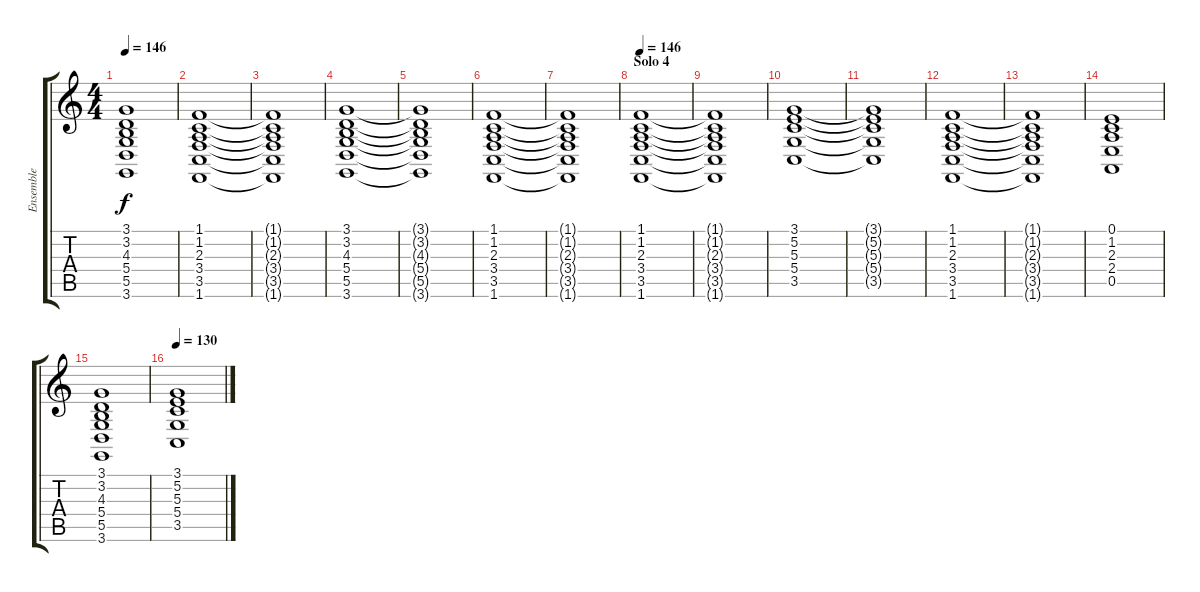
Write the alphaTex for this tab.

\track ("Ensemble" "Ensemble") {instrument stringensemble1}
\staff {score tabs}
\tuning (E4 B3 G3 D3 A2 E2) {hide}
\ts (4 4)
\tempo 146
\clef g2
\ks c
(3.1{t} 3.2{t} 4.3{t} 5.4{t} 5.5{t} 3.6{t}).1{dy f} |
(1.1 1.2 2.3 3.4 3.5 1.6).1 |
(1.1{t} 1.2{t} 2.3{t} 3.4{t} 3.5{t} 1.6{t}).1 |
(3.1 3.2 4.3 5.4 5.5 3.6).1 |
(3.1{t} 3.2{t} 4.3{t} 5.4{t} 5.5{t} 3.6{t}).1 |
(1.1 1.2 2.3 3.4 3.5 1.6).1 |
(1.1{t} 1.2{t} 2.3{t} 3.4{t} 3.5{t} 1.6{t}).1 |
\section ("" "Solo 4")
\tempo 146
(1.1 1.2 2.3 3.4 3.5 1.6).1 |
(1.1{t} 1.2{t} 2.3{t} 3.4{t} 3.5{t} 1.6{t}).1 |
(3.1 5.2 5.3 5.4 3.5).1 |
(3.1{t} 5.2{t} 5.3{t} 5.4{t} 3.5{t}).1 |
(1.1 1.2 2.3 3.4 3.5 1.6).1 |
(1.1{t} 1.2{t} 2.3{t} 3.4{t} 3.5{t} 1.6{t}).1 |
(0.1 1.2 2.3 2.4 0.5).1 |
(3.1 3.2 4.3 5.4 5.5 3.6).1 |
\section ("" "")
\tempo 131
\tempo 130
(3.1 5.2 5.3 5.4 3.5).1
